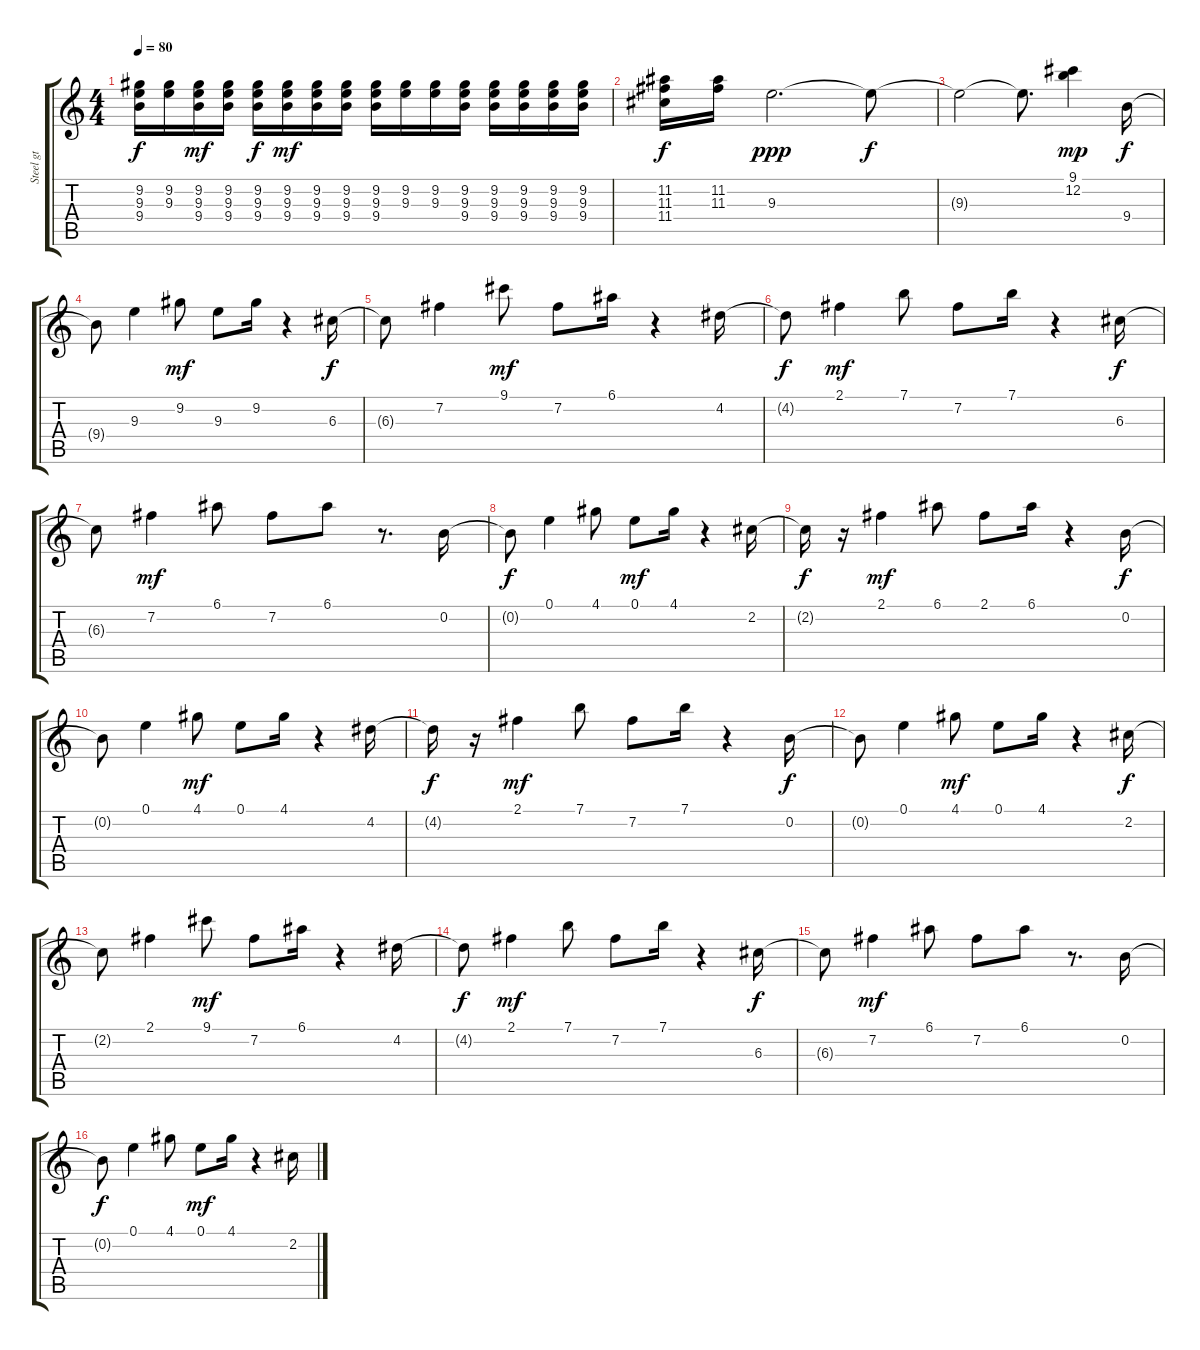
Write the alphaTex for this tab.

\track ("Steel gt" "Steel gt") {instrument acousticguitarsteel}
\staff {score tabs}
\tuning (E4 B3 G3 D3 A2 E2) {hide}
\ts (4 4)
\tempo 80
\clef g2
\ks c
(9.2 9.3 9.4).16{dy f} (9.2 9.3).16 (9.2 9.3 9.4).16{dy mf} (9.2 9.3 9.4).16 (9.2 9.3 9.4).16{dy f} (9.2 9.3 9.4).16{dy mf} (9.2 9.3 9.4).16 (9.2 9.3 9.4).16 (9.2 9.3 9.4).16 (9.2 9.3).16 (9.2 9.3).16 (9.2 9.3 9.4).16 (9.2 9.3 9.4).16 (9.2 9.3 9.4).16 (9.2 9.3 9.4).16 (9.2 9.3 9.4).16 |
(11.2 11.3 11.4).16{dy f} (11.2 11.3).16 9.3.2{d dy ppp} 9.3{t}.8{dy f} |
9.3{t}.2 9.3{t}.8{d} (9.1 12.2).4{dy mp} 9.4.16{dy f} |
9.4{t}.8 9.3.4 9.2.8{dy mf} 9.3.8 9.2.16 r.4 6.3.16{dy f} |
6.3{t}.8 7.2.4 9.1.8{dy mf} 7.2.8 6.1.16 r.4 4.2.16 |
4.2{t}.8{dy f} 2.1.4{dy mf} 7.1.8 7.2.8 7.1.16 r.4 6.3.16{dy f} |
6.3{t}.8 7.2.4{dy mf} 6.1.8 7.2.8 6.1.8 r.8{d} 0.2.16 |
0.2{t}.8{dy f} 0.1.4 4.1.8 0.1.8{dy mf} 4.1.16 r.4 2.2.16 |
2.2{t}.16{dy f} r.16 2.1.4{dy mf} 6.1.8 2.1.8 6.1.16 r.4 0.2.16{dy f} |
0.2{t}.8 0.1.4 4.1.8{dy mf} 0.1.8 4.1.16 r.4 4.2.16 |
4.2{t}.16{dy f} r.16 2.1.4{dy mf} 7.1.8 7.2.8 7.1.16 r.4 0.2.16{dy f} |
0.2{t}.8 0.1.4 4.1.8{dy mf} 0.1.8 4.1.16 r.4 2.2.16{dy f} |
2.2{t}.8 2.1.4 9.1.8{dy mf} 7.2.8 6.1.16 r.4 4.2.16 |
4.2{t}.8{dy f} 2.1.4{dy mf} 7.1.8 7.2.8 7.1.16 r.4 6.3.16{dy f} |
6.3{t}.8 7.2.4{dy mf} 6.1.8 7.2.8 6.1.8 r.8{d} 0.2.16 |
0.2{t}.8{dy f} 0.1.4 4.1.8 0.1.8{dy mf} 4.1.16 r.4 2.2.16
